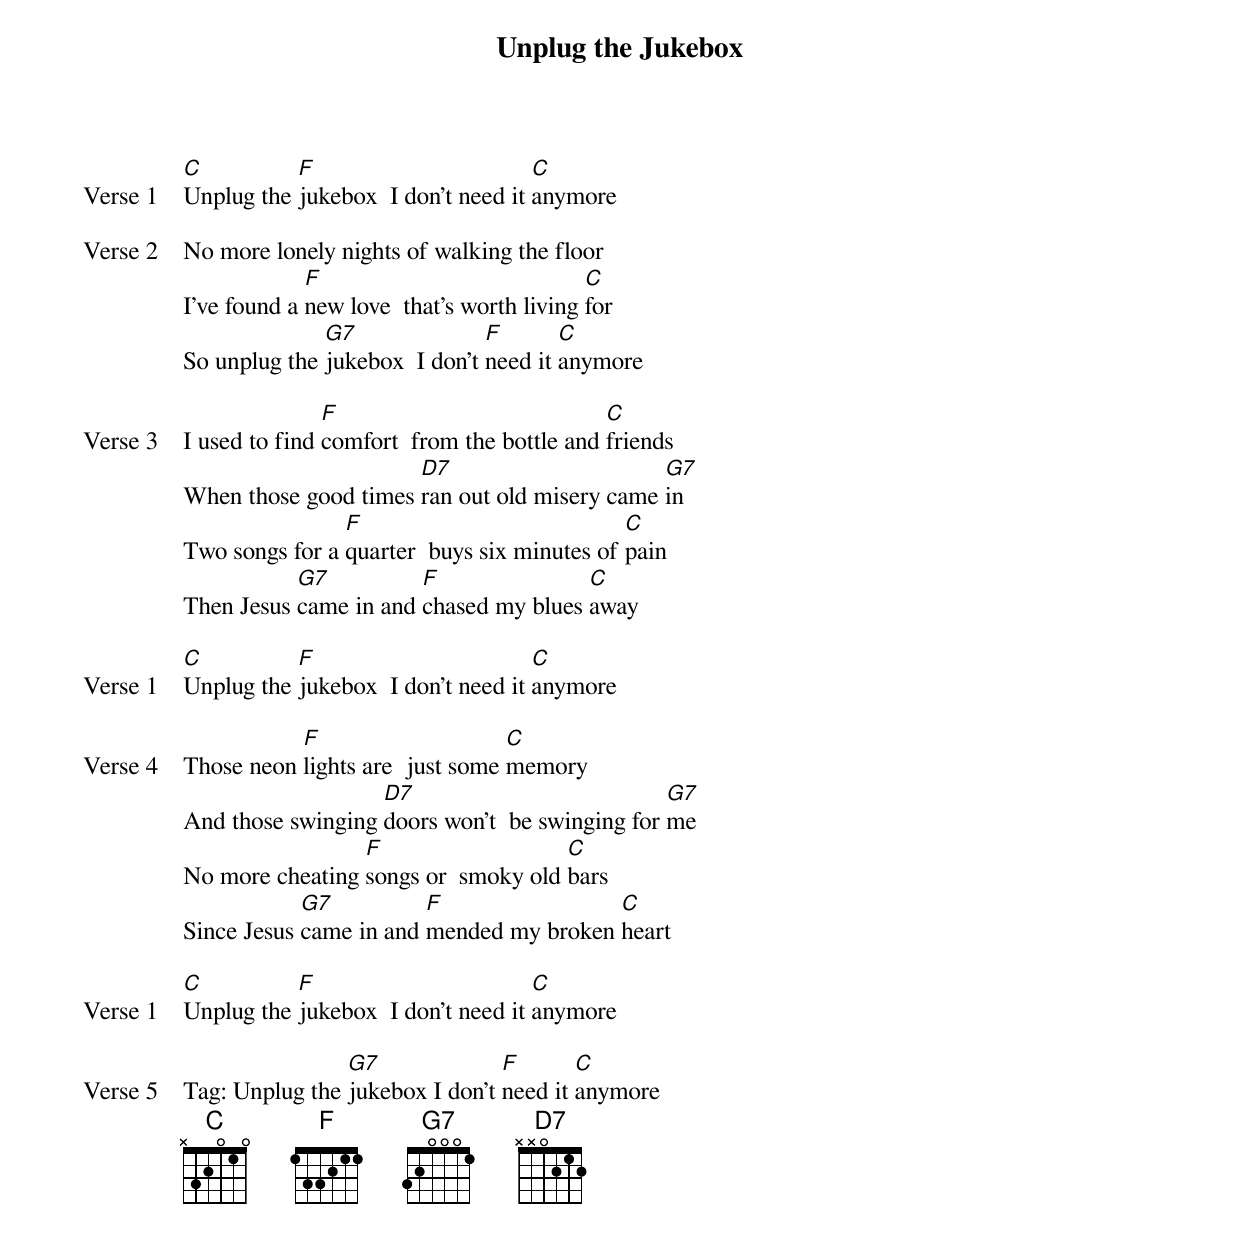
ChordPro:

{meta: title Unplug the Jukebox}
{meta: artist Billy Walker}
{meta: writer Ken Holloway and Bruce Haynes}

{start_of_verse: Verse 1}
[C]Unplug the [F]jukebox  I don't need it [C]anymore
{end_of_verse}

{start_of_verse: Verse 2}
No more lonely nights of walking the floor
I've found a [F]new love  that's worth living [C]for
So unplug the [G7]jukebox  I don't [F]need it [C]anymore
{end_of_verse}

{start_of_verse: Verse 3}
I used to find [F]comfort  from the bottle and [C]friends
When those good times [D7]ran out old misery came [G7]in
Two songs for a [F]quarter  buys six minutes of [C]pain
Then Jesus [G7]came in and [F]chased my blues [C]away
{end_of_verse}

{start_of_verse: Verse 1}
[C]Unplug the [F]jukebox  I don't need it [C]anymore
{end_of_verse}

{start_of_verse: Verse 4}
Those neon [F]lights are  just some [C]memory
And those swinging [D7]doors won't  be swinging for [G7]me
No more cheating [F]songs or  smoky old [C]bars
Since Jesus [G7]came in and [F]mended my broken [C]heart
{end_of_verse}

{start_of_verse: Verse 1}
[C]Unplug the [F]jukebox  I don't need it [C]anymore
{end_of_verse}

{start_of_verse: Verse 5}
Tag: Unplug the [G7]jukebox I don't [F]need it [C]anymore
{end_of_verse}
